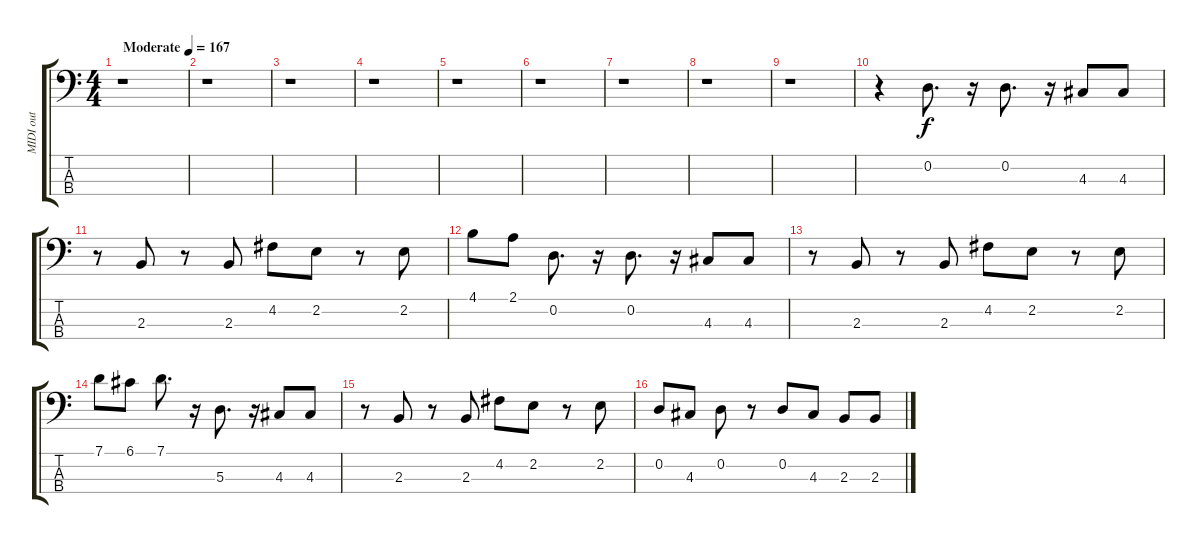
\track ("MIDI out" "MIDI out") {instrument electricbasspick}
\staff {score tabs}
\tuning (G2 D2 A1 E1) {hide}
\ts (4 4)
\tempo (167 "Moderate")
\clef f4
\ks c
r.1{dy f instrument electricbasspick} |
r.1 |
r.1 |
r.1 |
r.1 |
r.1 |
r.1 |
r.1 |
r.1 |
r.4 0.2.8{d} r.16 0.2.8{d} r.16 4.3.8 4.3.8 |
r.8 2.3.8 r.8 2.3.8 4.2.8 2.2.8 r.8 2.2.8 |
4.1.8 2.1.8 0.2.8{d} r.16 0.2.8{d} r.16 4.3.8 4.3.8 |
r.8 2.3.8 r.8 2.3.8 4.2.8 2.2.8 r.8 2.2.8 |
7.1.8 6.1.8 7.1.8{d} r.16 5.3.8{d} r.16 4.3.8 4.3.8 |
r.8 2.3.8 r.8 2.3.8 4.2.8 2.2.8 r.8 2.2.8 |
0.2.8 4.3.8 0.2.8 r.8 0.2.8 4.3.8 2.3.8 2.3.8
